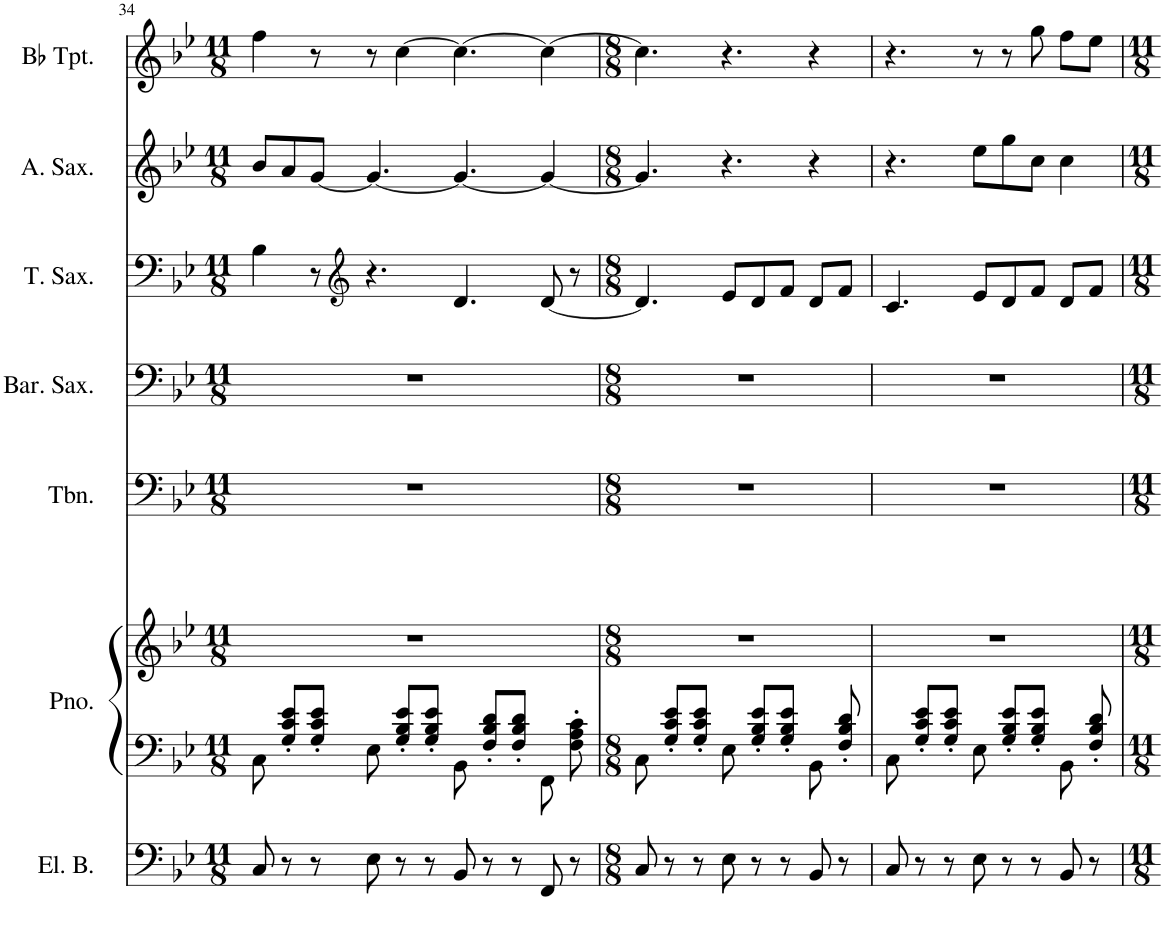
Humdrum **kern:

**kern	**kern	**kern	**kern	**kern	**kern	**kern	**kern
*part7	*part6	*part6	*part5	*part4	*part3	*part2	*part1
*staff8	*staff7	*staff6	*staff5	*staff4	*staff3	*staff2	*staff1
*I"Electric Bass	*I"Piano	*	*I"Trombone	*I"Baritone Saxophone	*I"Tenor Saxophone	*I"Alto Saxophone	*I"Bb Trumpet
*I'El. B.	*I'Pno.	*	*I'Tbn.	*I'Bar. Sax.	*I'T. Sax.	*I'A. Sax.	*I'Bb Tpt.
!!LO:PB:g=z
*clefF4	*clefF4	*clefG2	*clefF4	*clefF4	*clefF4	*clefG2	*clefG2
*Trd7c12	*	*	*	*Trd12c21	*Trd8c14	*Trd5c9	*Trd1c2
*k[b-e-]	*k[b-e-]	*k[b-e-]	*k[b-e-]	*k[b-e-]	*k[b-e-]	*k[b-e-]	*k[b-e-]
*M11/8	*M11/8	*M11/8	*M11/8	*M11/8	*M11/8	*M11/8	*M11/8
=34	=34	=34	=34	=34	=34	=34	=34
8C/	8C\	8%11r	8%11r	8%11r	4B-\	8b-/L	4ff\
8r	8G/' 8c/' 8e-/'L	.	.	.	.	8a/	.
8r	8G/' 8c/' 8e-/'J	.	.	.	8r	[8g/J	8r
*	*	*	*	*	*clefG2	*	*
8E-\	8E-\	.	.	.	4.r	4.g/_	8r
8r	8G/' 8B-/' 8e-/'L	.	.	.	.	.	[4cc\
8r	8G/' 8B-/' 8e-/'J	.	.	.	.	.	.
8BB-/	8BB-\	.	.	.	4.d/	4.g/_	4.cc\_
8r	8F/' 8B-/' 8d/'L	.	.	.	.	.	.
8r	8F/' 8B-/' 8d/'J	.	.	.	.	.	.
8FF/	8FF\	.	.	.	[8d/	4g/_	4cc\_
8r	8F\' 8A\' 8c\'	.	.	.	8r	.	.
=35	=35	=35	=35	=35	=35	=35	=35
*M8/8	*M8/8	*M8/8	*M8/8	*M8/8	*M8/8	*M8/8	*M8/8
8C/	8C\	1r	1r	1r	4.d/]	4.g/]	4.cc\]
8r	8G/' 8c/' 8e-/'L	.	.	.	.	.	.
8r	8G/' 8c/' 8e-/'J	.	.	.	.	.	.
8E-\	8E-\	.	.	.	8e-/L	4.r	4.r
8r	8G/' 8B-/' 8e-/'L	.	.	.	8d/	.	.
8r	8G/' 8B-/' 8e-/'J	.	.	.	8f/J	.	.
8BB-/	8BB-\	.	.	.	8d/L	4r	4r
8r	8F/' 8B-/' 8d/'	.	.	.	8f/J	.	.
=36	=36	=36	=36	=36	=36	=36	=36
8C/	8C\	1r	1r	1r	4.c/	4.r	4.r
8r	8G/' 8c/' 8e-/'L	.	.	.	.	.	.
8r	8G/' 8c/' 8e-/'J	.	.	.	.	.	.
8E-\	8E-\	.	.	.	8e-/L	8ee-\L	8r
8r	8G/' 8B-/' 8e-/'L	.	.	.	8d/	8gg\	8r
8r	8G/' 8B-/' 8e-/'J	.	.	.	8f/J	8cc\J	8gg\
8BB-/	8BB-\	.	.	.	8d/L	4cc\	8ff\L
8r	8F/' 8B-/' 8d/'	.	.	.	8f/J	.	8ee-\J
=	=	=	=	=	=	=	=
*-	*-	*-	*-	*-	*-	*-	*-
